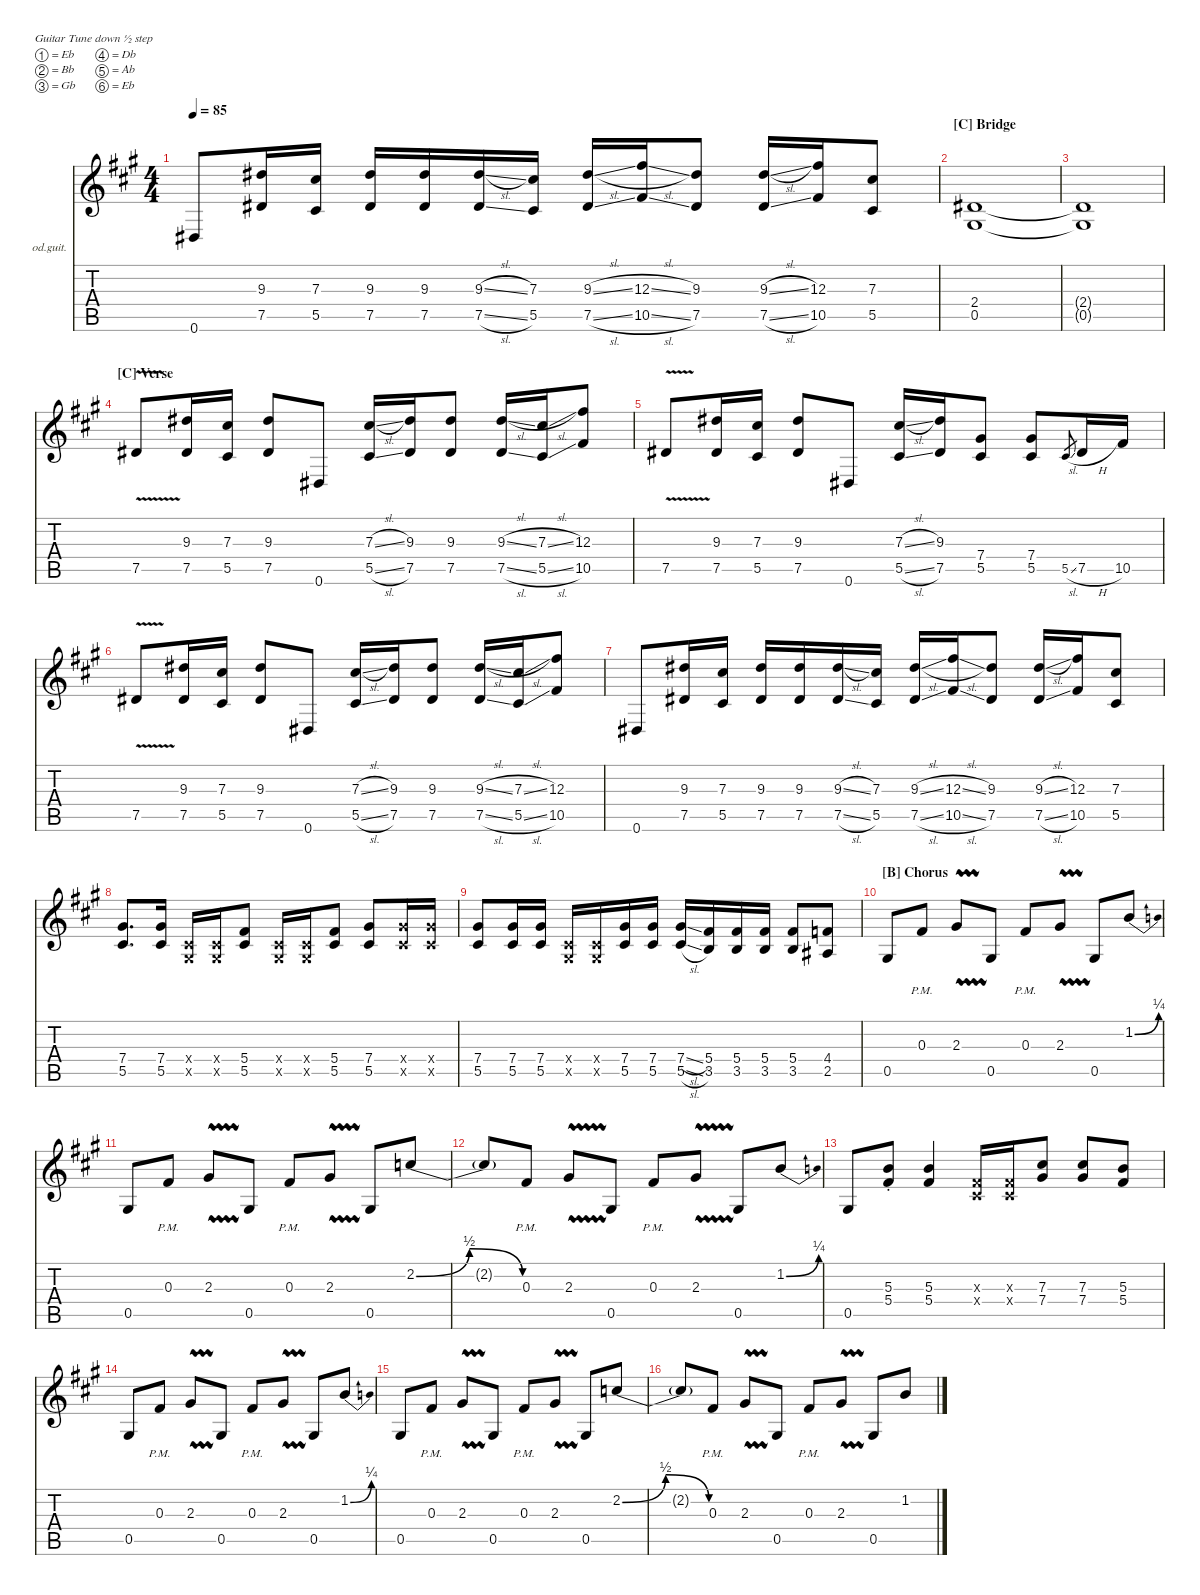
\defaultSystemsLayout 4
\hideDynamics
\bracketExtendMode nobrackets
\firstSystemTrackNameOrientation horizontal
\otherSystemsTrackNameOrientation horizontal
\track ("Rhythm Guitar 2 (Kirk)" "od.guit.") {instrument overdrivenguitar}
\staff {score tabs}
\tuning (Eb4 Bb3 Gb3 Db3 Ab2 Eb2)
\ts (4 4)
\tempo 85
\clef g2
\ks a
0.6{acc #}.8{dy mf beam Up} (7.5{acc #} 9.3{acc #}).16{beam Up} (5.5{acc #} 7.3{acc #}).16{beam Up} (7.5{acc #} 9.3{acc #}).16{beam Up} (7.5{acc #} 9.3{acc #}).16{beam Up} (7.5{sl acc #} 9.3{sl acc #}).16{beam Up} (5.5{acc #} 7.3{acc #}).16{beam Up} (7.5{sl acc #} 9.3{sl acc #}).16{beam Up} (10.5{sl acc #} 12.3{sl acc #}).16{beam Up} (7.5{acc #} 9.3{acc #}).8{beam Up} (7.5{sl acc #} 9.3{sl acc #}).16{beam Up} (12.3{acc #} 10.5{acc #}).16{beam Up} (5.5{acc #} 7.3{acc #}).8{beam Up} |
\section ("C" "Bridge")
(0.5{acc #} 2.4{acc #}).1{beam Up} |
(2.4{t acc #} 0.5{t acc #}).1{beam Up} |
\section ("C" "Verse")
7.5{v acc #}.8{beam Up} (7.5{acc #} 9.3{acc #}).16{beam Up} (5.5{acc #} 7.3{acc #}).16{beam Up} (9.3{acc #} 7.5{acc #}).8{beam Up} 0.6{acc #}.8{beam Up} (5.5{sl acc #} 7.3{sl acc #}).16{beam Up} (7.5{acc #} 9.3{acc #}).16{beam Up} (7.5{acc #} 9.3{acc #}).8{beam Up} (7.5{sl acc #} 9.3{sl acc #}).16{beam Up} (5.5{sl acc #} 7.3{sl acc #}).16{beam Up} (10.5{acc #} 12.3{acc #}).8{beam Up} |
7.5{v acc #}.8{beam Up} (7.5{acc #} 9.3{acc #}).16{beam Up} (5.5{acc #} 7.3{acc #}).16{beam Up} (7.5{acc #} 9.3{acc #}).8{beam Up} 0.6{acc #}.8{beam Up} (5.5{sl acc #} 7.3{sl acc #}).16{beam Up} (7.5{acc #} 9.3{acc #}).16{beam Up} (5.5{acc #} 7.4{acc #}).8{beam Up} (5.5{acc #} 7.4{acc #}).8{beam Up} 5.5{sl acc #}.8{gr beam Up} 7.5{h acc #}.16{beam Up} 10.5{acc #}.16{beam Up} |
7.5{v acc #}.8{beam Up} (7.5{acc #} 9.3{acc #}).16{beam Up} (5.5{acc #} 7.3{acc #}).16{beam Up} (9.3{acc #} 7.5{acc #}).8{beam Up} 0.6{acc #}.8{beam Up} (5.5{sl acc #} 7.3{sl acc #}).16{beam Up} (7.5{acc #} 9.3{acc #}).16{beam Up} (7.5{acc #} 9.3{acc #}).8{beam Up} (7.5{sl acc #} 9.3{sl acc #}).16{beam Up} (5.5{sl acc #} 7.3{sl acc #}).16{beam Up} (10.5{acc #} 12.3{acc #}).8{beam Up} |
0.6{acc #}.8{beam Up} (7.5{acc #} 9.3{acc #}).16{beam Up} (5.5{acc #} 7.3{acc #}).16{beam Up} (7.5{acc #} 9.3{acc #}).16{beam Up} (7.5{acc #} 9.3{acc #}).16{beam Up} (7.5{sl acc #} 9.3{sl acc #}).16{beam Up} (5.5{acc #} 7.3{acc #}).16{beam Up} (7.5{sl acc #} 9.3{sl acc #}).16{beam Up} (10.5{sl acc #} 12.3{sl acc #}).16{beam Up} (7.5{acc #} 9.3{acc #}).8{beam Up} (7.5{sl acc #} 9.3{sl acc #}).16{beam Up} (12.3{acc #} 10.5{acc #}).16{beam Up} (5.5{acc #} 7.3{acc #}).8{beam Up} |
(5.5{acc #} 7.4{acc #}).8{d beam Up} (5.5{acc #} 7.4{acc #}).16{beam Up} (0.4{x acc #} 0.5{x acc #}).16{beam Up} (0.4{x acc #} 0.5{x acc #}).16{beam Up} (5.5{acc #} 5.4{acc #}).8{beam Up} (0.4{x acc #} 0.5{x acc #}).16{beam Up} (0.4{x acc #} 0.5{x acc #}).16{beam Up} (5.5{acc #} 5.4{acc #}).8{beam Up} (5.5{acc #} 7.4{acc #}).8{beam Up} (5.5{x acc #} 7.4{x acc #}).16{beam Up} (5.5{x acc #} 7.4{x acc #}).16{beam Up} |
(7.4{acc #} 5.5{acc #}).8{beam Up} (7.4{acc #} 5.5{acc #}).16{beam Up} (7.4{acc #} 5.5{acc #}).16{beam Up} (0.4{x acc #} 0.5{x acc #}).16{beam Up} (0.4{x acc #} 0.5{x acc #}).16{beam Up} (7.4{acc #} 5.5{acc #}).16{beam Up} (7.4{acc #} 5.5{acc #}).16{beam Up} (7.4{sl acc #} 5.5{sl acc #}).16{beam Up} (3.5{acc forcenatural} 5.4{acc #}).16{beam Up} (3.5{acc forcenatural} 5.4{acc #}).16{beam Up} (3.5{acc forcenatural} 5.4{acc #}).16{beam Up} (3.5{acc forcenatural} 5.4{acc #}).8{beam Up} (2.5{acc #} 4.4{acc forcenatural}).8{beam Up} |
\section ("B" "Chorus")
0.5{acc #}.8{beam Up} 0.3{pm acc #}.8{beam Up} 2.3{vw acc #}.8{beam Up} 0.5{acc #}.8{beam Up} 0.3{pm acc #}.8{beam Up} 2.3{vw acc #}.8{beam Up} 0.5{acc #}.8{beam Up} 1.2{be (bend 0 0 24 1) acc forcenatural}.8{beam Up} |
0.5{acc #}.8{beam Up} 0.3{pm acc #}.8{beam Up} 2.3{vw acc #}.8{beam Up} 0.5{acc #}.8{beam Up} 0.3{pm acc #}.8{beam Up} 2.3{vw acc #}.8{beam Up} 0.5{acc #}.8{beam Up} 2.2{be (bendrelease 9.6 0 18 2 27.599999999999998 2 37.199999999999996 0) acc forcenatural}.8{beam Up} |
2.2{t acc forcenatural}.8{beam Up} 0.3{pm acc #}.8{beam Up} 2.3{vw acc #}.8{beam Up} 0.5{acc #}.8{beam Up} 0.3{pm acc #}.8{beam Up} 2.3{vw acc #}.8{beam Up} 0.5{acc #}.8{beam Up} 1.2{be (bend 0 0 15 1) acc forcenatural}.8{beam Up} |
0.5{acc #}.8{beam Up} (5.4{st acc #} 5.3{st acc forcenatural}).8{beam Up} (5.4{acc #} 5.3{acc forcenatural}).4{beam Up} (0.3{x acc #} 0.4{x acc #}).16{beam Up} (0.3{x acc #} 0.4{x acc #}).16{beam Up} (7.4{acc #} 7.3{acc #}).8{beam Up} (7.4{acc #} 7.3{acc #}).8{beam Up} (5.4{acc #} 5.3{acc forcenatural}).8{beam Up} |
0.5{acc #}.8{beam Up} 0.3{pm acc #}.8{beam Up} 2.3{vw acc #}.8{beam Up} 0.5{acc #}.8{beam Up} 0.3{pm acc #}.8{beam Up} 2.3{vw acc #}.8{beam Up} 0.5{acc #}.8{beam Up} 1.2{be (bend 0 0 24 1) acc forcenatural}.8{beam Up} |
0.5{acc #}.8{beam Up} 0.3{pm acc #}.8{beam Up} 2.3{vw acc #}.8{beam Up} 0.5{acc #}.8{beam Up} 0.3{pm acc #}.8{beam Up} 2.3{vw acc #}.8{beam Up} 0.5{acc #}.8{beam Up} 2.2{be (bendrelease 9.6 0 18 2 27.599999999999998 2 37.199999999999996 0) acc forcenatural}.8{beam Up} |
2.2{t acc forcenatural}.8{beam Up} 0.3{pm acc #}.8{beam Up} 2.3{vw acc #}.8{beam Up} 0.5{acc #}.8{beam Up} 0.3{pm acc #}.8{beam Up} 2.3{vw acc #}.8{beam Up} 0.5{acc #}.8{beam Up} 1.2{acc forcenatural}.8{beam Up}
